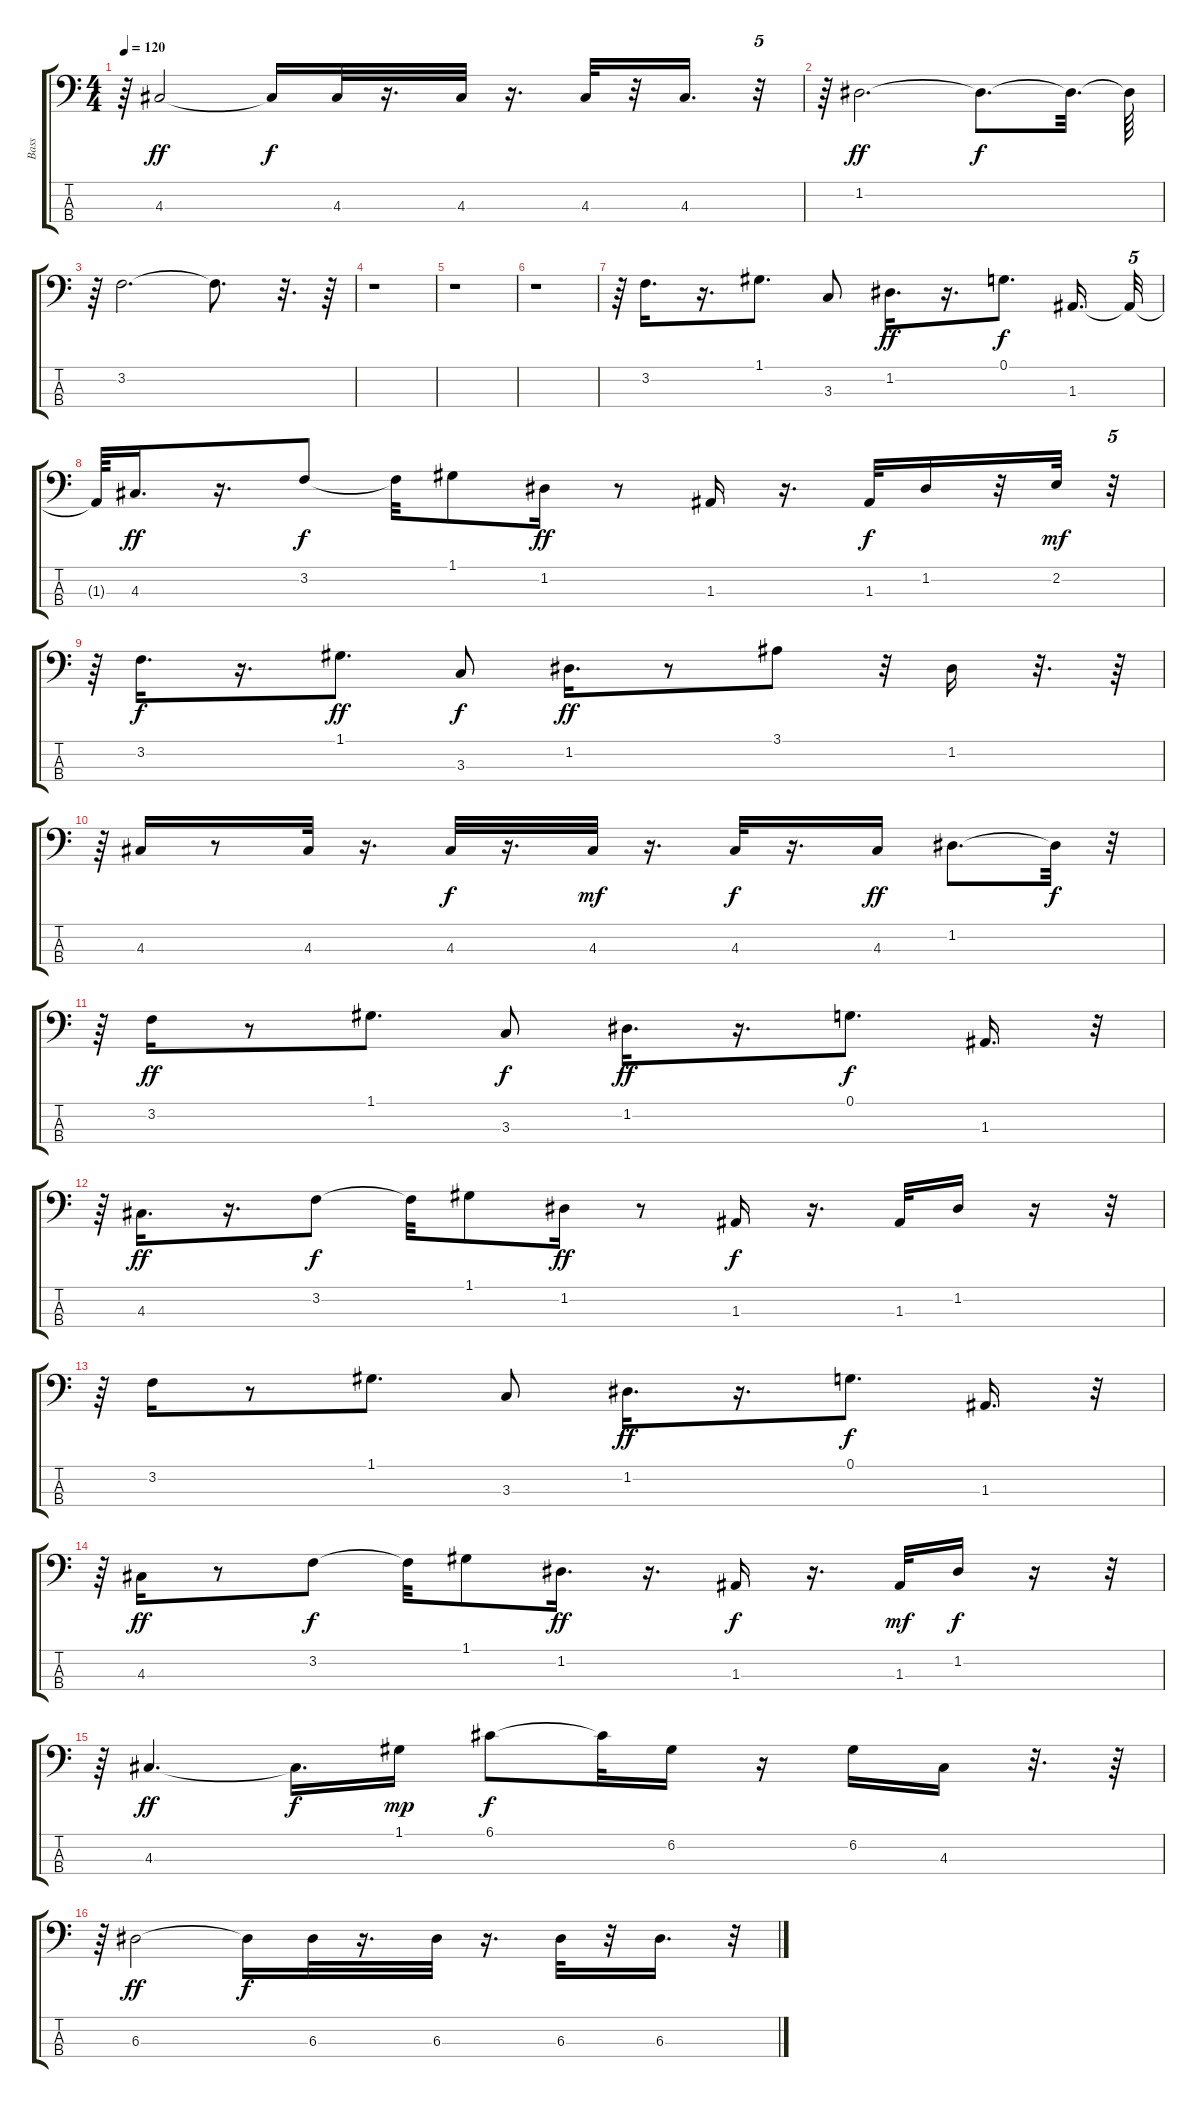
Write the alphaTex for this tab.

\track ("Bass                                " "Bass      ") {instrument acousticbass}
\staff {score tabs}
\tuning (G2 D2 A1 E1) {hide}
\ts (4 4)
\tempo 120
\clef f4
\ks c
r.64{dy f} 4.3.2{dy ff} 4.3{t}.16{dy f} 4.3.32 r.16{d} 4.3.32 r.16{d} 4.3.32 r.32 4.3.16{d} r.32{tu (5 4)} |
r.64 1.2.2{d dy ff} 1.2{t}.8{d dy f} 1.2{t}.32{d} 1.2{t}.64 |
r.64 3.2.2{d} 3.2{t}.8{d} r.32{d} r.64 |
r.1 |
r.1 |
r.1 |
r.64 3.2.16{d} r.16{d} 1.1.8{d} 3.3.8 1.2.16{d dy ff} r.16{d} 0.1.8{d dy f} 1.3.16{d} 1.3{t}.32{tu (5 4)} |
1.3{t}.64 4.3.16{d dy ff} r.16{d} 3.2.8{dy f} 3.2{t}.32 1.1.8 1.2.16{dy ff} r.8 1.3.16 r.16{d} 1.3.32{dy f} 1.2.16 r.32 2.2.32{dy mf} r.32{tu (5 4)} |
r.64 3.2.16{d dy f} r.16{d} 1.1.8{d dy ff} 3.3.8{dy f} 1.2.16{d dy ff} r.8 3.1.8 r.32 1.2.16 r.32{d} r.64 |
r.64 4.3.16 r.8 4.3.32 r.16{d} 4.3.32{dy f} r.16{d} 4.3.32{dy mf} r.16{d} 4.3.32{dy f} r.16{d} 4.3.16{dy ff} 1.2.8{d} 1.2{t}.32{dy f} r.32{tu (5 4)} |
r.64 3.2.16{dy ff} r.8 1.1.8{d} 3.3.8{dy f} 1.2.16{d dy ff} r.16{d} 0.1.8{d dy f} 1.3.16{d} r.32{tu (5 4)} |
r.64 4.3.16{d dy ff} r.16{d} 3.2.8{dy f} 3.2{t}.32 1.1.8 1.2.16{dy ff} r.8 1.3.16{dy f} r.16{d} 1.3.32 1.2.16 r.16 r.32{tu (5 4)} |
r.64 3.2.16 r.8 1.1.8{d} 3.3.8 1.2.16{d dy ff} r.16{d} 0.1.8{d dy f} 1.3.16{d} r.32{tu (5 4)} |
r.64 4.3.16{dy ff} r.8 3.2.8{dy f} 3.2{t}.32 1.1.8 1.2.16{d dy ff} r.16{d} 1.3.16{dy f} r.16{d} 1.3.32{dy mf} 1.2.16{dy f} r.16 r.32{tu (5 4)} |
r.64 4.3.4{d dy ff} 4.3{t}.16{d dy f} 1.1.16{dy mp} 6.1.8{dy f} 6.1{t}.32 6.2.16 r.16 6.2.16 4.3.16 r.32{d} r.64 |
r.64 6.3.2{dy ff} 6.3{t}.16{dy f} 6.3.32 r.16{d} 6.3.32 r.16{d} 6.3.32 r.32 6.3.16{d} r.32{tu (5 4)}
